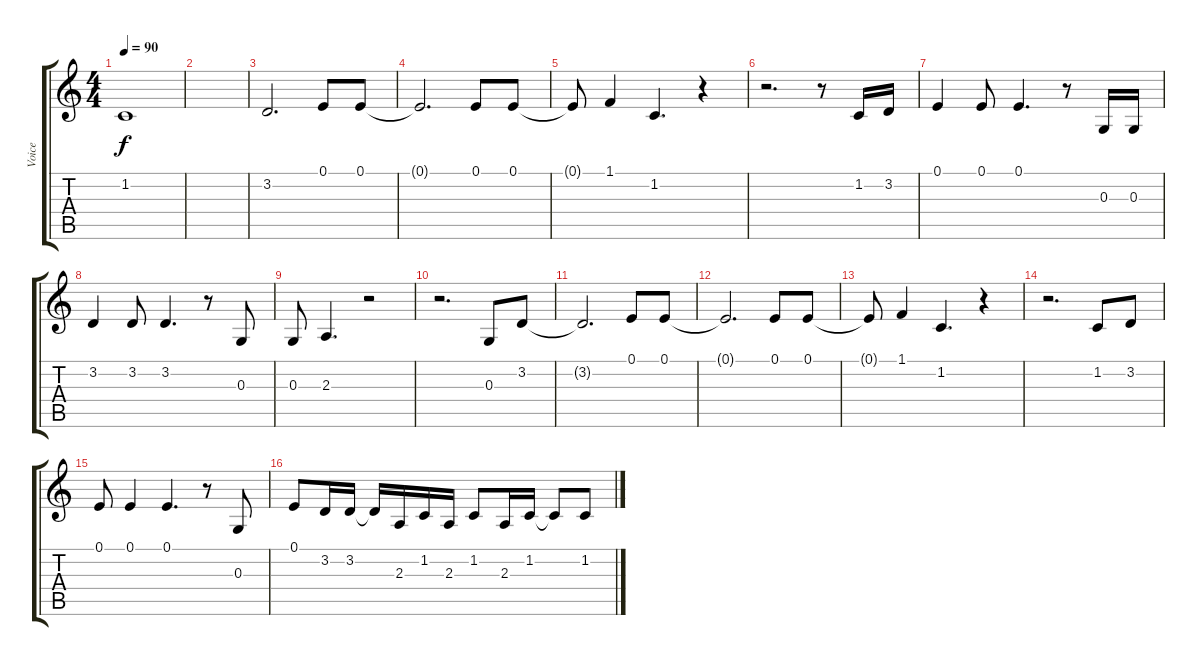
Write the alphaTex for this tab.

\track ("Voice" "Voice") {instrument lead8bassandlead}
\staff {score tabs}
\tuning (E4 B3 G3 D3 A2 E2) {hide}
\ts (4 4)
\tempo 90
\clef g2
\ks c
1.2.1{dy f} |
|
3.2.2{d} 0.1.8 0.1.8 |
0.1{t}.2{d} 0.1.8 0.1.8 |
0.1{t}.8 1.1.4 1.2.4{d} r.4 |
r.2{d} r.8 1.2.16 3.2.16 |
0.1.4 0.1.8 0.1.4{d} r.8 0.3.16 0.3.16 |
3.2.4 3.2.8 3.2.4{d} r.8 0.3.8 |
0.3.8 2.3.4{d} r.2 |
r.2{d} 0.3.8 3.2.8 |
3.2{t}.2{d} 0.1.8 0.1.8 |
0.1{t}.2{d} 0.1.8 0.1.8 |
0.1{t}.8 1.1.4 1.2.4{d} r.4 |
r.2{d} 1.2.8 3.2.8 |
0.1.8 0.1.4 0.1.4{d} r.8 0.3.8 |
0.1.8 3.2.16 3.2.16 3.2{t}.16 2.3.16 1.2.16 2.3.16 1.2.8 2.3.16 1.2.16 1.2{t}.8 1.2.8
